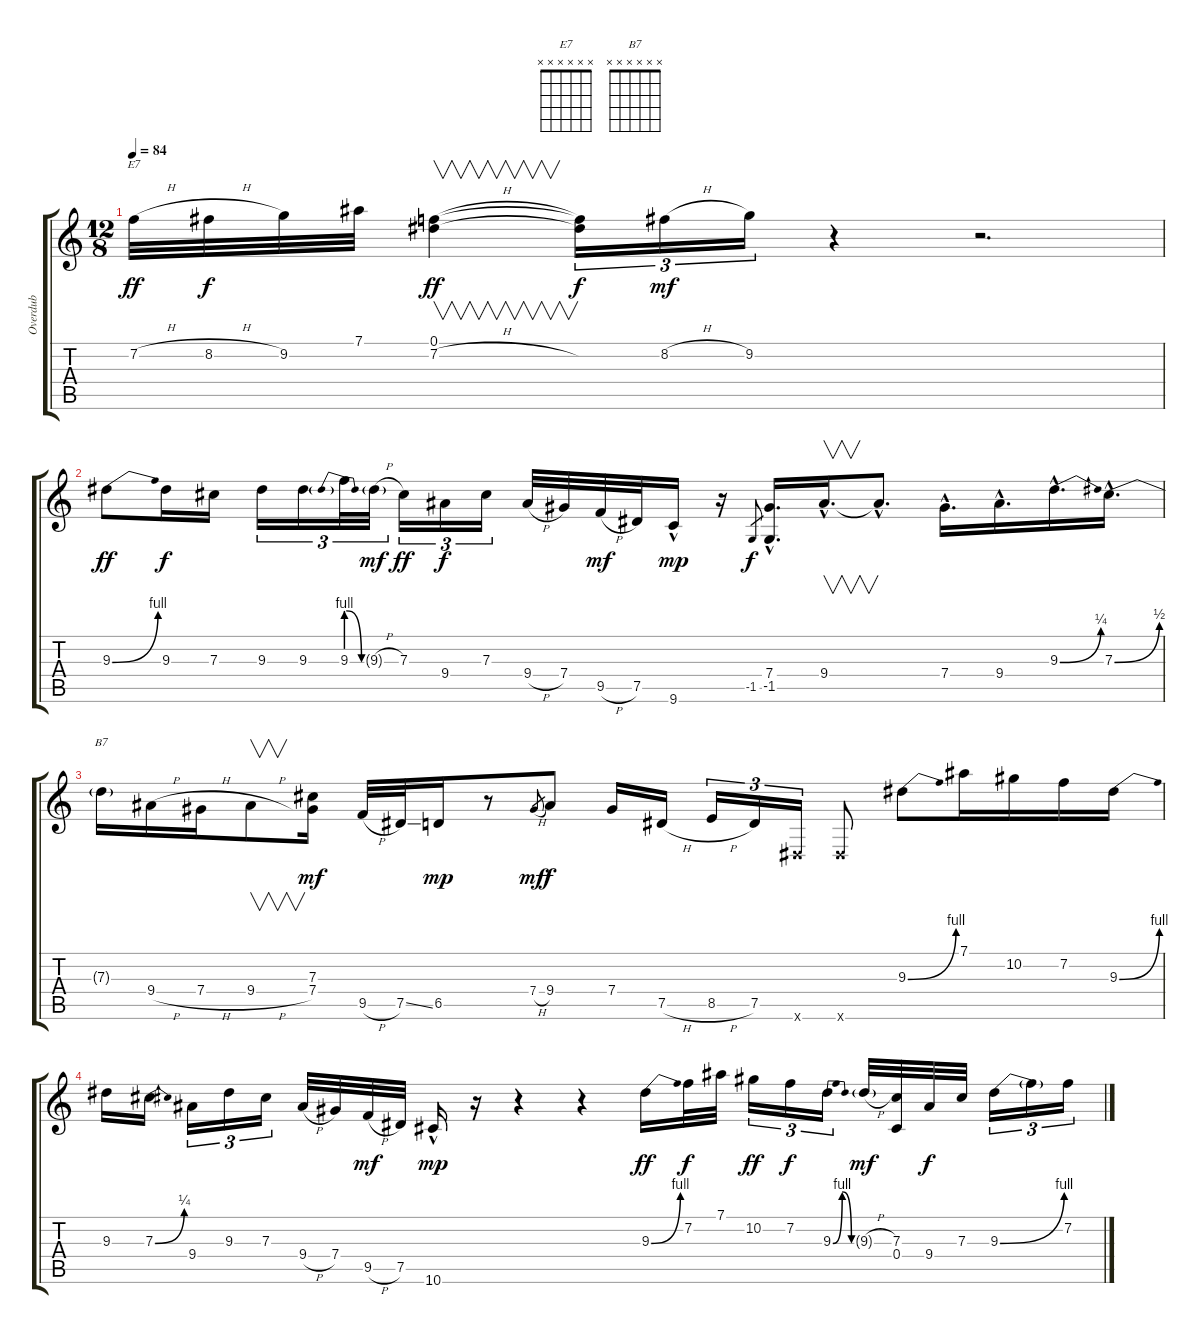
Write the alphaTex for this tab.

\track ("Overdub" "Overdub") {instrument fretlessbass}
\staff {score tabs}
\tuning (Eb4 Bb3 Gb3 Db3 Ab2 Eb2) {hide}
\chord ("E7" x x x x x x) {firstfret 0}
\chord ("B7" x x x x x x) {firstfret 0}
\ts (12 8)
\tempo 84
\clef g2
\ks c
7.2{h}.32{ch "E7" dy ff} 8.2{h}.32{dy f} 9.2.32 7.1.32 (0.1 7.2{h}).4{v dy ff} (0.1{t} 7.2{t}).16{tu (3 2) dy f} 8.2{h}.16{tu (3 2) dy mf} 9.2.16{tu (3 2)} r.4 r.2{d} |
9.3{be (bend 0 0 60 4)}.8{dy ff} 9.3.16{dy f} 7.3.16 9.3.16{tu (3 2)} 9.3.16{tu (3 2)} 9.3{be (prebendrelease 0 4 60 0)}.32{tu (3 2)} 9.3{h g}.32{tu (3 2) dy mf} 7.3.16{tu (3 2) dy ff} 9.4.16{tu (3 2) dy f} 7.3.16{tu (3 2)} 9.4{h}.32 7.4.32 9.5{h}.32{dy mf} 7.5.32 9.6{hac}.16{dy mp} r.16 -1.5.8{gr dy f} (7.4{hac} -1.5{hac}).16{d} 9.4{hac}.16{v d} 9.4{hac t}.8{d} 7.4{hac}.16{d} 9.4{hac}.16{d} 9.3{be (bend 0 0 60 1) hac}.16{d} 7.3{be (bend 0 0 60 2) hac}.16{d} |
7.3{t}.16{ch "B7"} 9.4{h}.16 7.4{h}.16 9.4{h}.8{v} (7.3 7.4).16{dy mf} 9.5{h}.32 7.5{ss}.32 6.5.16{dy mp} r.8 7.4{h}.8{gr dy mf} 9.4.8{dy f} 7.4.16 7.5{h}.16 8.5{h}.16{tu (3 2)} 7.5.16{tu (3 2)} 0.6{x}.16{tu (3 2)} 0.6{x}.8 9.3{be (bend 0 0 60 4)}.8 7.1.16 10.2.16 7.2.16 9.3{be (bend 0 0 60 4)}.16 |
9.3.16 7.3{be (bend 0 0 60 1)}.16 9.4.16{tu (3 2)} 9.3.16{tu (3 2)} 7.3.16{tu (3 2)} 9.4{h}.32 7.4.32 9.5{h}.32{dy mf} 7.5.32 10.6{hac}.16{dy mp} r.16 r.4 r.4 9.3{be (bend 0 0 60 4)}.16{dy ff} 7.2.32{dy f} 7.1.32 10.2.16{tu (3 2) dy ff} 7.2.16{tu (3 2) dy f} 9.3{be (bendrelease 0 0 15 4 30 4 60 0)}.16{tu (3 2)} 9.3{h g}.32{dy mf} (7.3 0.4).32 9.4.32{dy f} 7.3.32 9.3{be (bend 0 0 60 4)}.16{tu (3 2)} 9.3{t}.16{tu (3 2)} 7.2.16{tu (3 2)}
